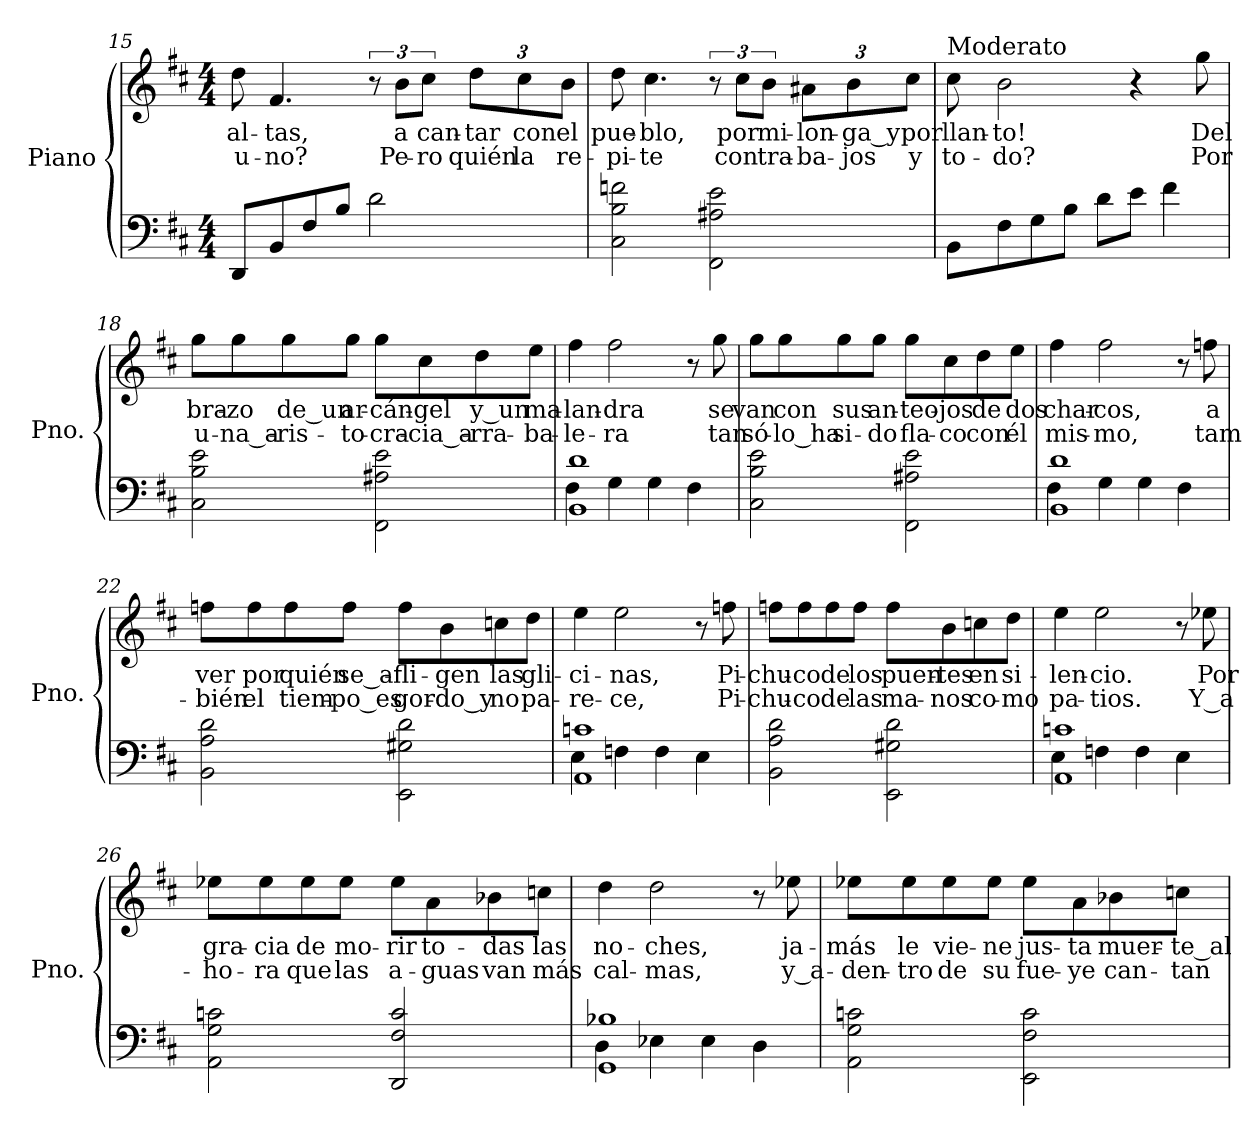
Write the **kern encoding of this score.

**kern	**kern	**text	**text
*part1	*part1	*part1	*part1
*staff2	*staff1	*staff1	*staff1
*I"Piano	*	*	*
*I'Pno.	*	*	*
!!LO:LB:g=z
*clefF4	*clefG2	*	*
*k[f#c#]	*k[f#c#]	*	*
*D:	*D:	*	*
*M4/4	*M4/4	*	*
=15	=15	=15	=15
8DD/L	8dd\	al-	u-
8BB/	4.f#/	-tas,	-no?
8F#/	.	.	.
8B/J	.	.	.
2d\	12r	.	.
.	12b\L	a	Pe-
.	12cc#\J	can-	-ro
*	*Xbrackettup	*	*
.	12dd\L	-tar	quién
.	12cc#\	con	la
.	12b\J	el	re-
=16	=16	=16	=16
2C#\ 2B\ 2fn\	8dd\	pue-	-pi-
.	4.cc#\	-blo,	-te
*	*brackettup	*	*
2FF#\ 2A#X\ 2e\	12r	.	.
.	12cc#\L	por	con
.	12b\J	mi-	tra-
*	*Xbrackettup	*	*
.	12a#X\L	-lon-	-ba-
.	12b\	-ga_y	-jos
.	12cc#\J	por	y
!!LO:PB:g=z
=17	=17	=17	=17
*	*MM98	*	*
!	!LO:TX:a:t=Moderato	!	!
8BB\L	8cc#\	llan-	to-
8F#\	2b\	-to!	-do?
8G\	.	.	.
8B\J	.	.	.
8d\L	.	.	.
8e\J	4r	.	.
4f#\	.	.	.
.	8gg\	Del	Por
=18	=18	=18	=18
2C#\ 2B\ 2e\	8gg\L	bra-	u-
.	8gg\	-zo	-na_a-
.	8gg\	de_un	-ris-
.	8gg\J	ar-	-to-
2FF#\ 2A#X\ 2e\	8gg\L	-cán-	-cra-
.	8cc#\	-gel	-cia_a-
.	8dd\	y_un	-rra-
.	8ee\J	ma-	-ba-
=19	=19	=19	=19
*^	*	*	*
1BB 1d	4F#\	4ff#\	-lan-	-le-
.	4G\	2ff#\	-dra	-ra
.	4G\	.	.	.
.	4F#\	8r	.	.
.	.	8gg\	se	tan
*v	*v	*	*	*
!!LO:LB:g=z
=20	=20	=20	=20
2C#\ 2B\ 2e\	8gg\L	van	só-
.	8gg\	con	-lo_ha
.	8gg\	sus	si-
.	8gg\J	an-	-do
2FF#\ 2A#X\ 2e\	8gg\L	-teo-	fla-
.	8cc#\	-jos	-co
.	8dd\	de	con
.	8ee\J	dos	él
=21	=21	=21	=21
*^	*	*	*
1BB 1d	4F#\	4ff#\	char-	mis-
.	4G\	2ff#\	-cos,	-mo,
.	4G\	.	.	.
.	4F#\	8r	.	.
.	.	8ffn\	a	tam-
*v	*v	*	*	*
!!LO:LB:g=z
=22	=22	=22	=22
2BB\ 2A\ 2d\	8ffn\L	ver	-bién
.	8ff\	por	el
.	8ff\	quién	tiem-
.	8ff\J	se_a-	-po_es
2EE\ 2G#X\ 2d\	8ff\L	-fli-	gor-
.	8b\	-gen	-do_y
.	8ccn\	las	no
.	8dd\J	gli-	pa-
=23	=23	=23	=23
*^	*	*	*
1AA 1cn	4E\	4ee\	-ci-	-re-
.	4Fn\	2ee\	-nas,	-ce,
.	4F\	.	.	.
.	4E\	8r	.	.
.	.	8ffn\	Pi-	Pi-
*v	*v	*	*	*
!!LO:LB:g=z
=24	=24	=24	=24
2BB\ 2A\ 2d\	8ffn\L	-chu-	-chu-
.	8ff\	-co	-co
.	8ff\	de	de
.	8ff\J	los	las
2EE\ 2G#X\ 2d\	8ff\L	puen-	ma-
.	8b\	-tes	-nos
.	8ccn\	en	co-
.	8dd\J	si-	-mo
=25	=25	=25	=25
*^	*	*	*
1AA 1cn	4E\	4ee\	-len-	pa-
.	4Fn\	2ee\	-cio.	-tios.
.	4F\	.	.	.
.	4E\	8r	.	.
.	.	8ee-X\	Por	Y_a-
*v	*v	*	*	*
=26	=26	=26	=26
2AA\ 2G\ 2cn\	8ee-X\L	gra-	-ho-
.	8ee-\	-cia	-ra
.	8ee-\	de	que
.	8ee-\J	mo-	las
2DD/ 2F#/ 2c/	8ee-\L	-rir	a-
.	8a\	to-	-guas
.	8b-X\	-das	van
.	8ccn\J	las	más
!!LO:PB:g=z
=27	=27	=27	=27
*^	*	*	*
1GG 1B-X	4D\	4dd\	no-	cal-
.	4E-X\	2dd\	-ches,	-mas,
.	4E-\	.	.	.
.	4D\	8r	.	.
.	.	8ee-X\	ja-	y_a-
*v	*v	*	*	*
=28	=28	=28	=28
2AA\ 2G\ 2cn\	8ee-X\L	-más	-den-
.	8ee-\	le	-tro
.	8ee-\	vie-	de
.	8ee-\J	-ne	su
2EE\ 2F#\ 2c\	8ee-\L	jus-	fue-
.	8a\	-ta	-ye
.	8b-X\	muer-	can-
.	8ccn\J	-te_al-	-tan
=	=	=	=
*-	*-	*-	*-
